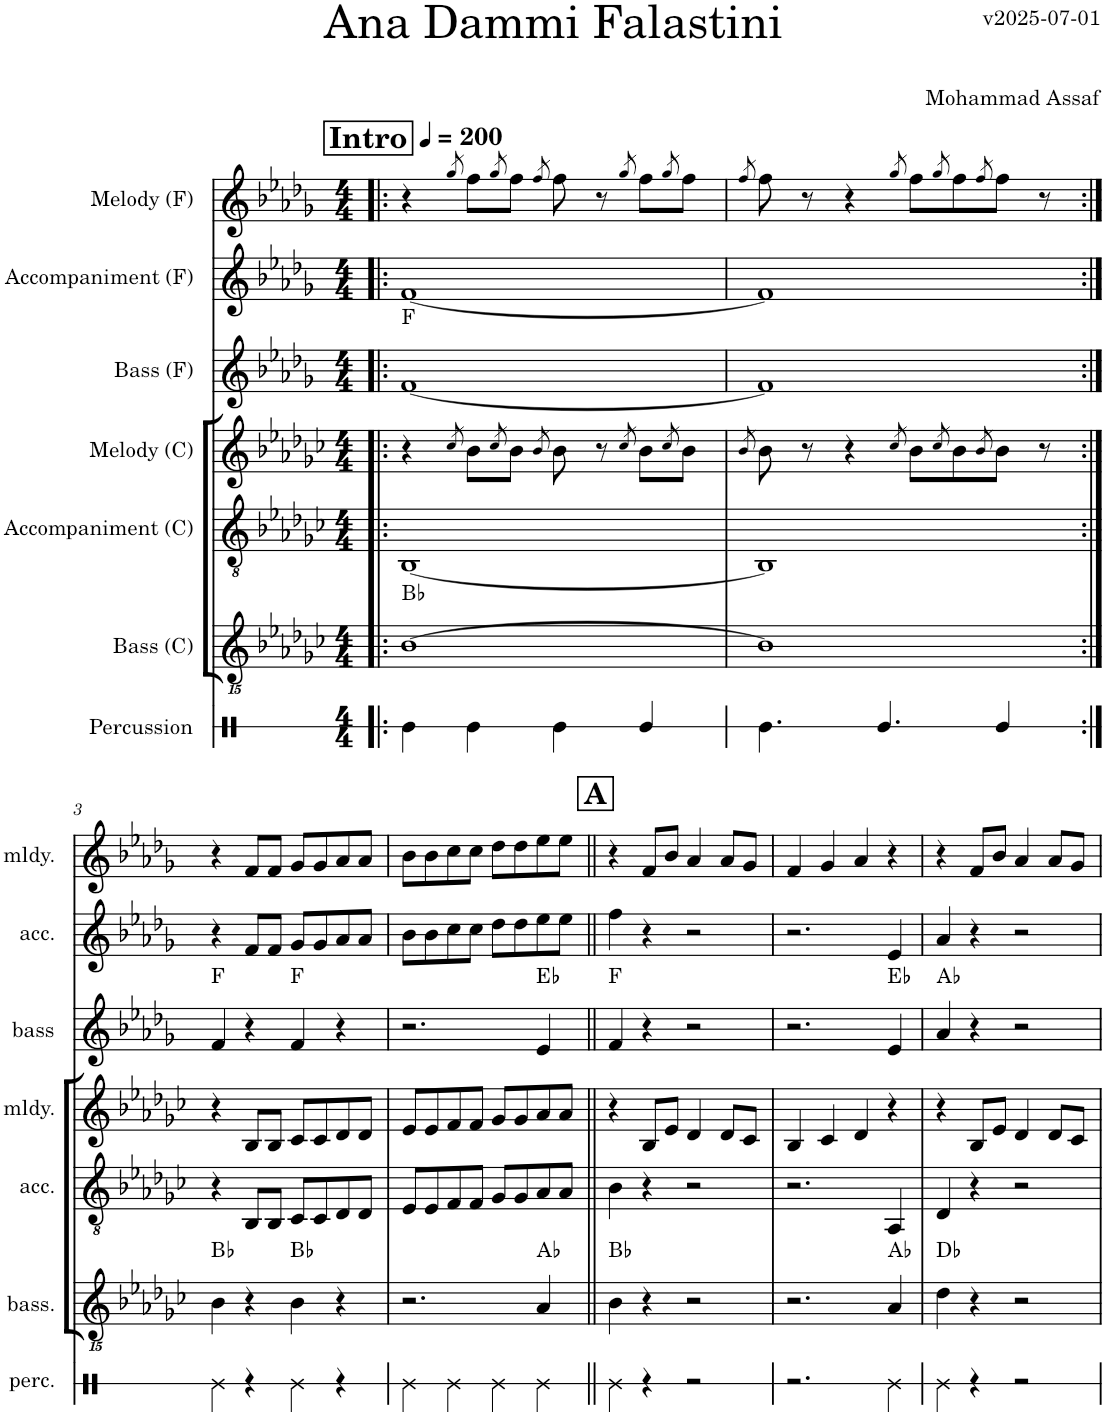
**kern	**kern	**harte	**kern	**kern	**kern	**harte	**kern	**kern
*part7	*part6	*part6	*part5	*part4	*part3	*part3	*part2	*part1
*staff7	*staff6	*	*staff5	*staff4	*staff3	*	*staff2	*staff1
*I"Percussion	*I"Bass (C)	*	*I"Accompaniment (C)	*I"Melody (C)	*I"Bass (F)	*	*I"Accompaniment (F)	*I"Melody (F)
*I'perc.	*I'bass.	*	*I'acc.	*I'mldy.	*I'bass	*	*I'acc.	*I'mldy.
*stria1	*	*	*	*	*	*	*	*
*clefX	*clefGvv2	*	*clefGv2	*clefG2	*clefG2	*	*clefG2	*clefG2
*	*	*	*	*Trd1c2	*Trd4c7	*	*Trd4c7	*Trd4c7
*k[]	*k[b-e-a-d-g-c-]	*	*k[b-e-a-d-g-c-]	*k[b-e-a-d-g-c-]	*k[b-e-a-d-g-]	*	*k[b-e-a-d-g-]	*k[b-e-a-d-g-]
*M4/4	*M4/4	*	*M4/4	*M4/4	*M4/4	*	*M4/4	*M4/4
*MM200	*MM200	*	*MM200	*MM200	*MM200	*	*MM200	*MM200
!!LO:REH:place=s1:a:B:cj:fs=14:t=Intro
=1!|:	=1!|:	=1!|:	=1!|:	=1!|:	=1!|:	=1!|:	=1!|:	=1!|:
4Re\	[1BB-	Bb:maj	[1BB-	4r	[1f	F:maj	[1f	4r
.	.	.	.	8qcc-/	.	.	.	8qgg-/
4Re\	.	.	.	8b-\L	.	.	.	8ff\L
.	.	.	.	8qcc-/	.	.	.	8qgg-/
.	.	.	.	8b-\J	.	.	.	8ff\J
.	.	.	.	8qb-/	.	.	.	8qff/
4Re\	.	.	.	8b-\	.	.	.	8ff\
.	.	.	.	8r	.	.	.	8r
.	.	.	.	8qcc-/	.	.	.	8qgg-/
4Re/	.	.	.	8b-\L	.	.	.	8ff\L
.	.	.	.	8qcc-/	.	.	.	8qgg-/
.	.	.	.	8b-\J	.	.	.	8ff\J
=2	=2	=2	=2	=2	=2	=2	=2	=2
.	.	.	.	8qb-/	.	.	.	8qff/
4.Re\	1BB-]	.	1BB-]	8b-\	1f]	.	1f]	8ff\
.	.	.	.	8r	.	.	.	8r
.	.	.	.	4r	.	.	.	4r
4.Re/	.	.	.	.	.	.	.	.
.	.	.	.	8qcc-/	.	.	.	8qgg-/
.	.	.	.	8b-\L	.	.	.	8ff\L
.	.	.	.	8qcc-/	.	.	.	8qgg-/
.	.	.	.	8b-\	.	.	.	8ff\
.	.	.	.	8qb-/	.	.	.	8qff/
4Re/	.	.	.	8b-\J	.	.	.	8ff\J
.	.	.	.	8r	.	.	.	8r
!!LO:LB:g=z
=3:|!	=3:|!	=3:|!	=3:|!	=3:|!	=3:|!	=3:|!	=3:|!	=3:|!
4Re\	4BB-\	Bb:maj	4r	4r	4f/	F:maj	4r	4r
4r	4r	.	8BB-/L	8B-/L	4r	.	8f/L	8f/L
.	.	.	8BB-/J	8B-/J	.	.	8f/J	8f/J
4Re\	4BB-\	Bb:maj	8C-/L	8c-/L	4f/	F:maj	8g-/L	8g-/L
.	.	.	8C-/	8c-/	.	.	8g-/	8g-/
4r	4r	.	8D-/	8d-/	4r	.	8a-/	8a-/
.	.	.	8D-/J	8d-/J	.	.	8a-/J	8a-/J
=4	=4	=4	=4	=4	=4	=4	=4	=4
4Re\	2.r	.	8E-/L	8e-/L	2.r	.	8b-\L	8b-\L
.	.	.	8E-/	8e-/	.	.	8b-\	8b-\
4Re\	.	.	8F/	8f/	.	.	8cc\	8cc\
.	.	.	8F/J	8f/J	.	.	8cc\J	8cc\J
4Re\	.	.	8G-/L	8g-/L	.	.	8dd-\L	8dd-\L
.	.	.	8G-/	8g-/	.	.	8dd-\	8dd-\
4Re\	4AA-/	Ab:maj	8A-/	8a-/	4e-/	Eb:maj	8ee-\	8ee-\
.	.	.	8A-/J	8a-/J	.	.	8ee-\J	8ee-\J
!!LO:REH:place=s1:a:B:cj:fs=14:t=A
=5||	=5||	=5||	=5||	=5||	=5||	=5||	=5||	=5||
4Re\	4BB-\	Bb:maj	4B-\	4r	4f/	F:maj	4ff\	4r
4r	4r	.	4r	8B-/L	4r	.	4r	8f/L
.	.	.	.	8e-/J	.	.	.	8b-/J
2r	2r	.	2r	4d-/	2r	.	2r	4a-/
.	.	.	.	8d-/L	.	.	.	8a-/L
.	.	.	.	8c-/J	.	.	.	8g-/J
=6	=6	=6	=6	=6	=6	=6	=6	=6
2.r	2.r	.	2.r	4B-/	2.r	.	2.r	4f/
.	.	.	.	4c-/	.	.	.	4g-/
.	.	.	.	4d-/	.	.	.	4a-/
4Re\	4AA-/	Ab:maj	4AA-/	4r	4e-/	Eb:maj	4e-/	4r
=7	=7	=7	=7	=7	=7	=7	=7	=7
4Re\	4D-\	Db:maj	4D-/	4r	4a-/	Ab:maj	4a-/	4r
4r	4r	.	4r	8B-/L	4r	.	4r	8f/L
.	.	.	.	8e-/J	.	.	.	8b-/J
2r	2r	.	2r	4d-/	2r	.	2r	4a-/
.	.	.	.	8d-/L	.	.	.	8a-/L
.	.	.	.	8c-/J	.	.	.	8g-/J
=	=	=	=	=	=	=	=	=
*-	*-	*-	*-	*-	*-	*-	*-	*-
